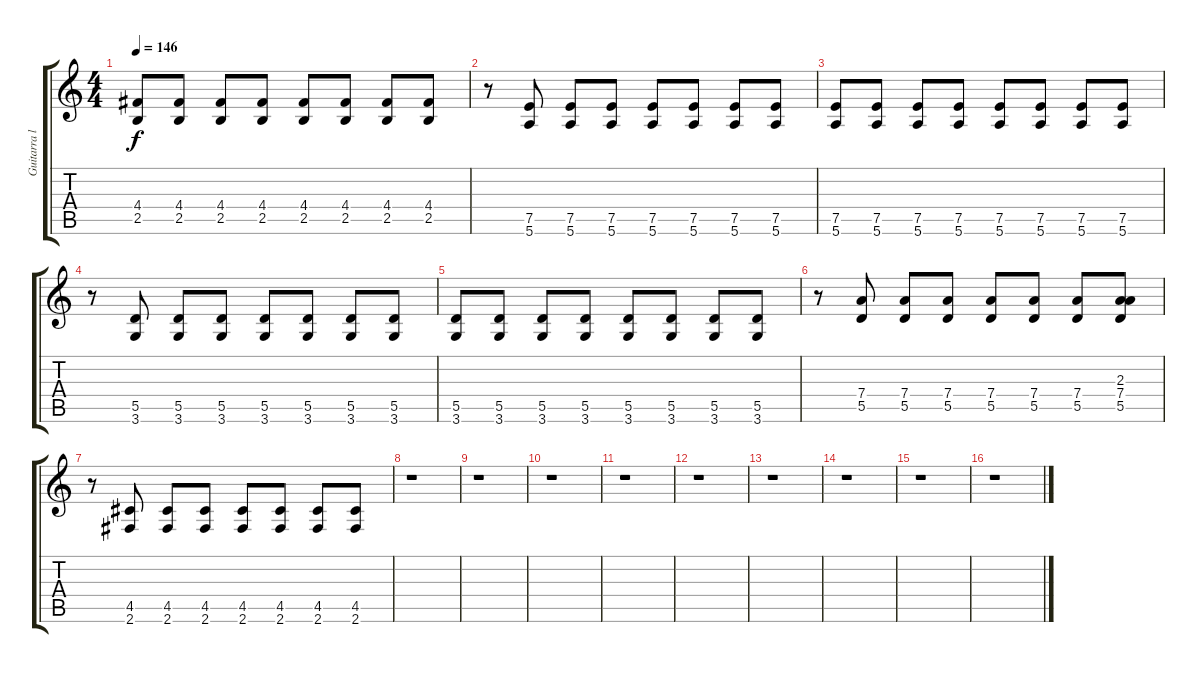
\track ("Guitarra lider" "Guitarra l") {instrument electricguitarclean}
\staff {score tabs}
\tuning (E4 B3 G3 D3 A2 E2) {hide}
\ts (4 4)
\tempo 146
\clef g2
\ks c
(4.4 2.5).8{dy f} (4.4 2.5).8 (4.4 2.5).8 (4.4 2.5).8 (4.4 2.5).8 (4.4 2.5).8 (4.4 2.5).8 (4.4 2.5).8 |
r.8 (7.5 5.6).8 (7.5 5.6).8 (7.5 5.6).8 (7.5 5.6).8 (7.5 5.6).8 (7.5 5.6).8 (7.5 5.6).8 |
(7.5 5.6).8 (7.5 5.6).8 (7.5 5.6).8 (7.5 5.6).8 (7.5 5.6).8 (7.5 5.6).8 (7.5 5.6).8 (7.5 5.6).8 |
r.8 (5.5 3.6).8 (5.5 3.6).8 (5.5 3.6).8 (5.5 3.6).8 (5.5 3.6).8 (5.5 3.6).8 (5.5 3.6).8 |
(5.5 3.6).8 (5.5 3.6).8 (5.5 3.6).8 (5.5 3.6).8 (5.5 3.6).8 (5.5 3.6).8 (5.5 3.6).8 (5.5 3.6).8 |
r.8 (7.4 5.5).8 (7.4 5.5).8 (7.4 5.5).8 (7.4 5.5).8 (7.4 5.5).8 (7.4 5.5).8 (2.3 7.4 5.5).8 |
r.8 (4.5 2.6).8 (4.5 2.6).8 (4.5 2.6).8 (4.5 2.6).8 (4.5 2.6).8 (4.5 2.6).8 (4.5 2.6).8 |
r.1 |
r.1 |
r.1 |
r.1 |
r.1 |
r.1 |
r.1 |
r.1 |
r.1
